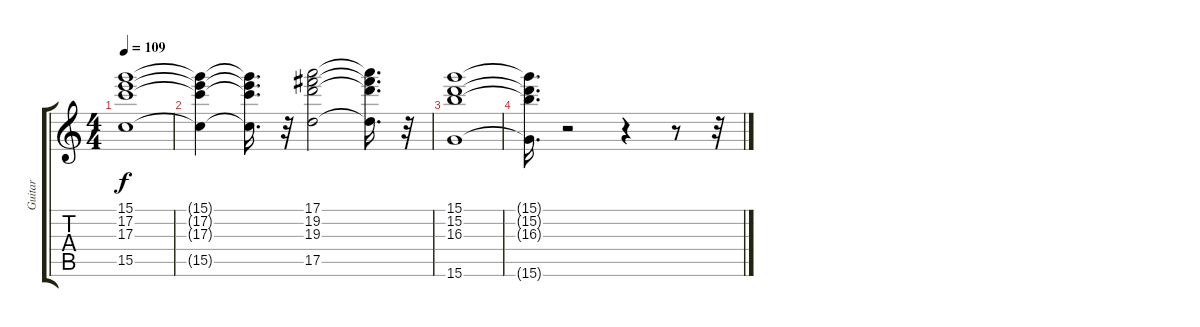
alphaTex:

\track ("Guitar" "Guitar") {instrument acousticguitarsteel}
\staff {score tabs}
\tuning (E4 B3 G3 D3 A2 E2) {hide}
\ts (4 4)
\tempo 109
\clef g2
\ks c
(15.1 17.2 17.3 15.5).1{dy f} |
(15.1{t} 17.2{t} 17.3{t} 15.5{t}).4 (15.1{t} 17.2{t} 17.3{t} 15.5{t}).16{d} r.32 (17.1 19.2 19.3 17.5).2 (17.1{t} 19.2{t} 19.3{t} 17.5{t}).16{d} r.32 |
(15.1 15.2 16.3 15.6).1 |
(15.1{t} 15.2{t} 16.3{t} 15.6{t}).16{d} r.2 r.4 r.8 r.32
